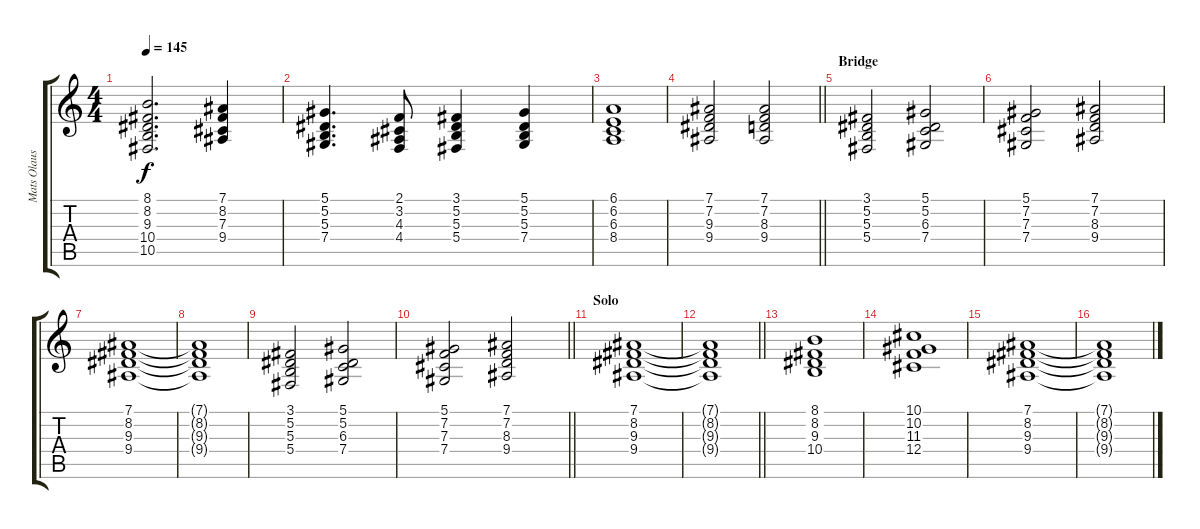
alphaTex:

\track ("Mats Olausson" "Mats Olaus") {instrument stringensemble1}
\staff {score tabs}
\tuning (Eb4 Bb3 Gb3 Db3 Ab2 Eb2) {hide}
\ts (4 4)
\tempo 145
\clef g2
\ks c
(8.1 8.2 9.3 10.4 10.5).2{d dy f} (7.1 8.2 7.3 9.4).4 |
(5.1 5.2 5.3 7.4).4{d} (2.1 3.2 4.3 4.4).8 (3.1 5.2 5.3 5.4).4 (5.1 5.2 5.3 7.4).4 |
(6.1 6.2 6.3 8.4).1 |
\barLineRight lightlight
(7.1 7.2 9.3 9.4).2 (7.1 7.2 8.3 9.4).2 |
\section ("" "Bridge")
(3.1 5.2 5.3 5.4).2 (5.1 5.2 6.3 7.4).2 |
(5.1 7.2 7.3 7.4).2 (7.1 7.2 8.3 9.4).2 |
(7.1 8.2 9.3 9.4).1 |
(7.1{t} 8.2{t} 9.3{t} 9.4{t}).1 |
(3.1 5.2 5.3 5.4).2 (5.1 5.2 6.3 7.4).2 |
\barLineRight lightlight
(5.1 7.2 7.3 7.4).2 (7.1 7.2 8.3 9.4).2 |
\section ("" "Solo")
(7.1 8.2 9.3 9.4).1 |
\barLineRight lightlight
(7.1{t} 8.2{t} 9.3{t} 9.4{t}).1 |
(8.1 8.2 9.3 10.4).1 |
(10.1 10.2 11.3 12.4).1 |
(7.1 8.2 9.3 9.4).1 |
(7.1{t} 8.2{t} 9.3{t} 9.4{t}).1
